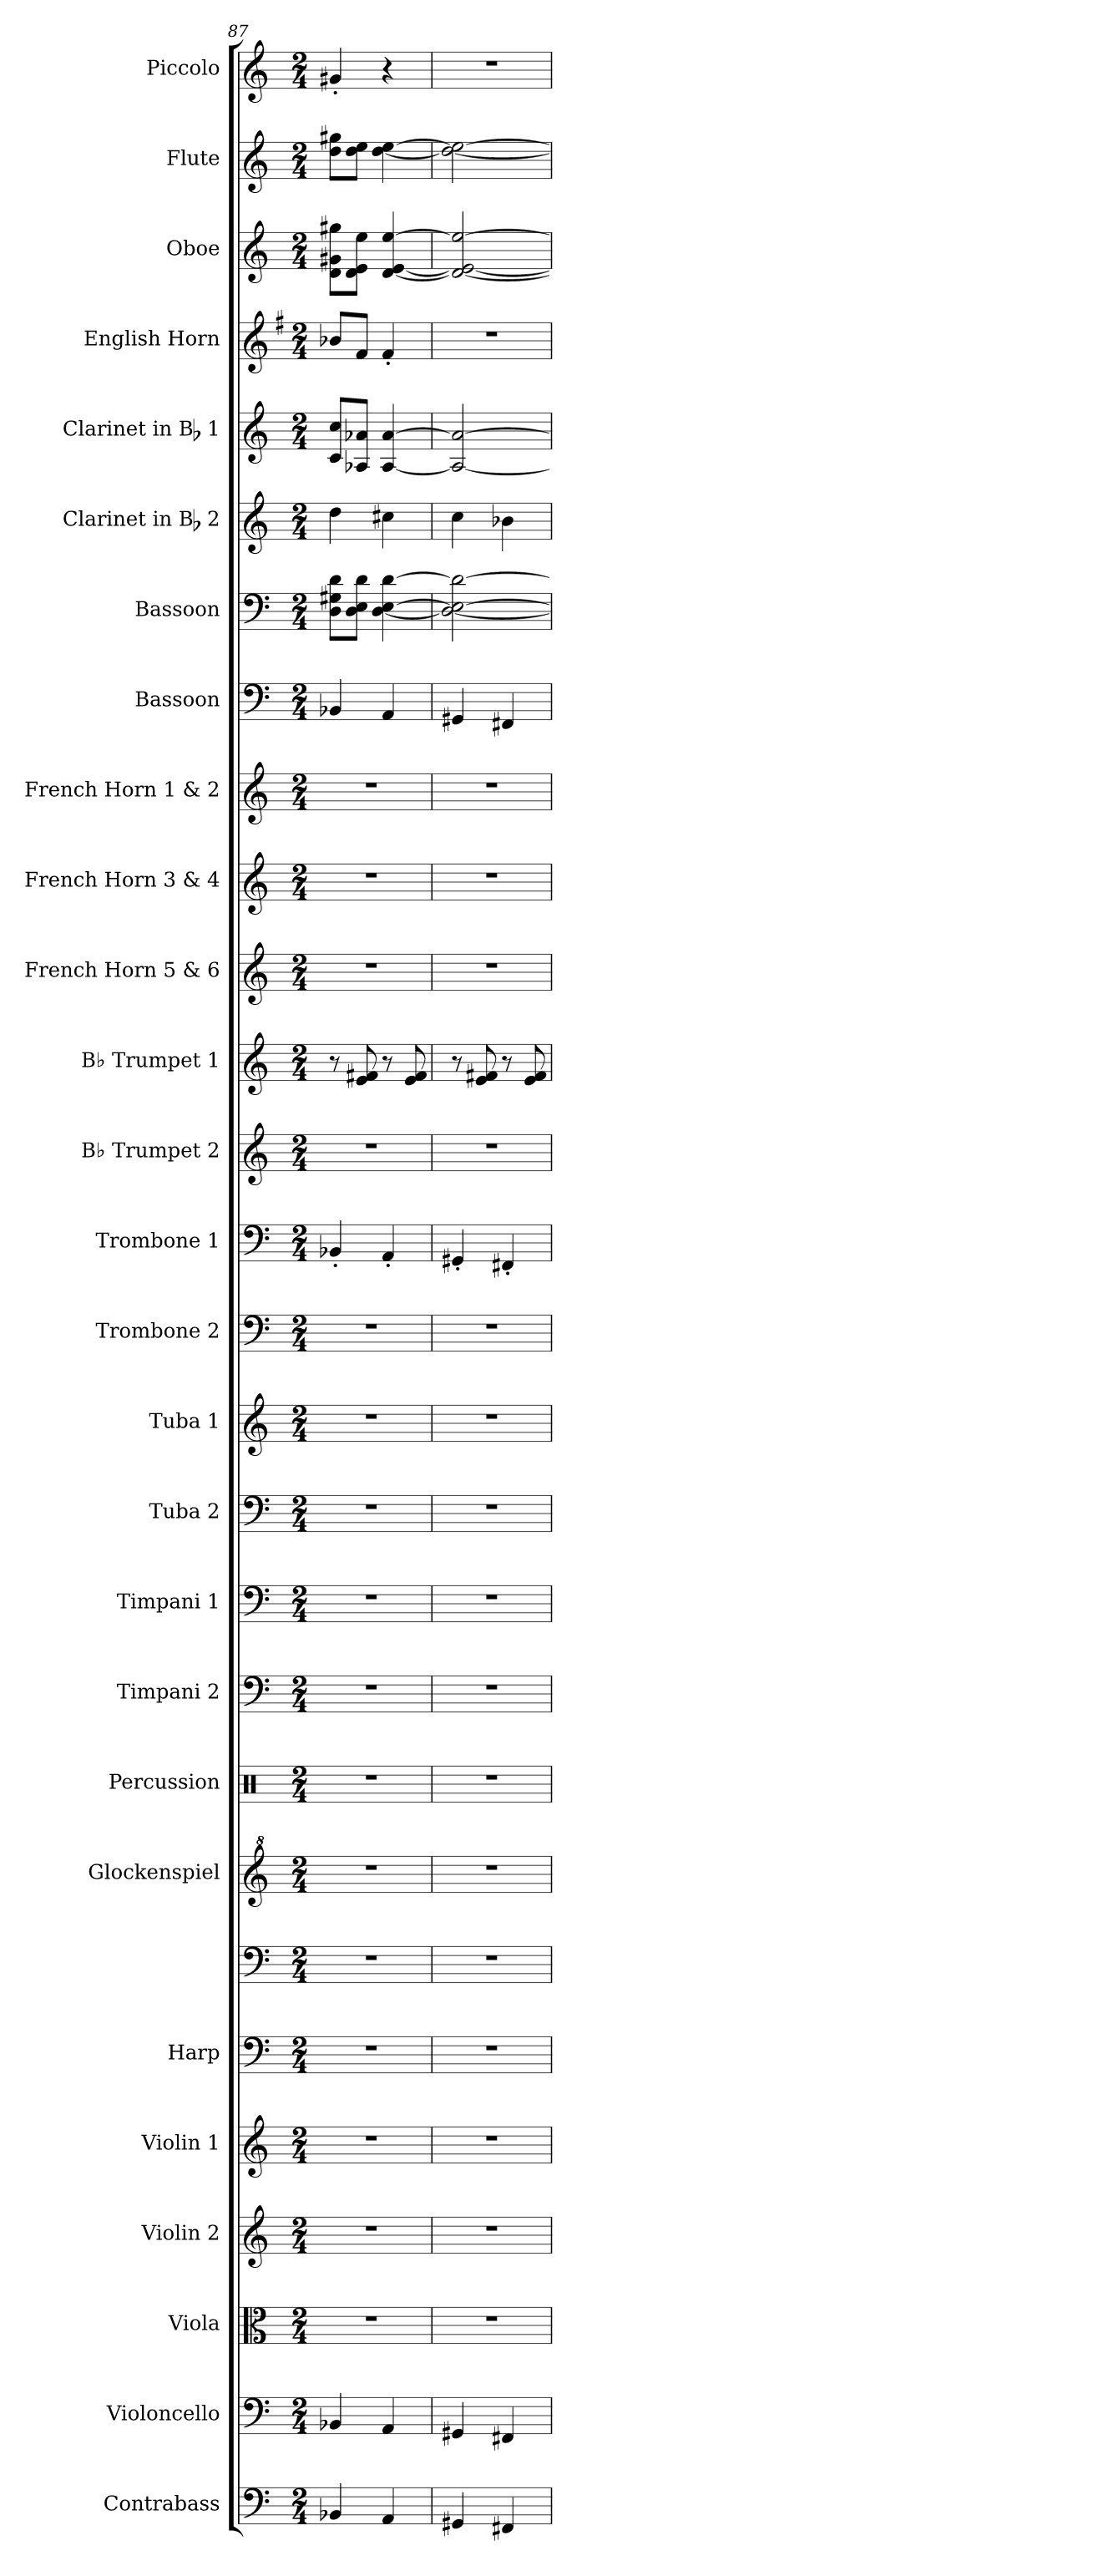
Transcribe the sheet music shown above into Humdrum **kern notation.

**kern	**kern	**kern	**kern	**kern	**kern	**kern	**kern	**kern	**kern	**kern	**kern	**kern	**kern	**kern	**kern	**kern	**kern	**kern	**kern	**kern	**kern	**kern	**kern	**kern	**kern	**kern	**kern
*part27	*part26	*part25	*part24	*part23	*part22	*part22	*part21	*part20	*part19	*part18	*part17	*part16	*part15	*part14	*part13	*part12	*part11	*part10	*part9	*part8	*part7	*part6	*part5	*part4	*part3	*part2	*part1
*staff28	*staff27	*staff26	*staff25	*staff24	*staff23	*staff22	*staff21	*staff20	*staff19	*staff18	*staff17	*staff16	*staff15	*staff14	*staff13	*staff12	*staff11	*staff10	*staff9	*staff8	*staff7	*staff6	*staff5	*staff4	*staff3	*staff2	*staff1
*I"Contrabass	*I"Violoncello	*I"Viola	*I"Violin 2	*I"Violin 1	*I"Harp	*	*I"Glockenspiel	*I"Percussion	*I"Timpani 2	*I"Timpani 1	*I"Tuba 2	*I"Tuba 1	*I"Trombone 2	*I"Trombone 1	*I"B♭ Trumpet 2	*I"B♭ Trumpet 1	*I"French Horn 5 &amp; 6	*I"French Horn 3 &amp; 4	*I"French Horn 1 &amp; 2	*I"Bassoon	*I"Bassoon	*I"Clarinet in Bb 2	*I"Clarinet in Bb 1	*I"English Horn	*I"Oboe	*I"Flute	*I"Piccolo
*I'Cbs.	*I'Vlc.	*I'Vla.	*I'Vln. 2	*I'Vln. 1	*I'Hrp.	*	*I'Glk.	*I'Perc.	*I'Timp. 2	*I'Timp. 1	*I'Tba. 2	*I'Tba. 1	*I'Tbn. 2	*I'Tbn. 1	*I'B♭ Tpt. 2	*I'B♭ Tpt. 1	*I'F Hn. 5 &amp; 6	*I'F Hn. 3 &amp; 4	*I'F Hn. 1 &amp; 2	*I'Bsn.	*I'Bsn.	*	*	*I'Eng Hn.	*I'Ob.	*I'Fl.	*I'Pic.
*clefF4	*clefF4	*clefC3	*clefG2	*clefG2	*clefF4	*clefF4	*clefG^2	*clefX	*clefF4	*clefF4	*clefF4	*clefG2	*clefF4	*clefF4	*clefG2	*clefG2	*clefG2	*clefG2	*clefG2	*clefF4	*clefF4	*clefG2	*clefG2	*clefG2	*clefG2	*clefG2	*clefG2
*	*	*	*	*	*	*	*	*	*	*	*	*	*	*	*ITrd1c2	*ITrd1c2	*ITrd4c7	*ITrd4c7	*ITrd4c7	*	*	*ITrd-5c-8	*ITrd-5c-8	*ITrd4c7	*	*	*
*k[]	*k[]	*k[]	*k[]	*k[]	*k[]	*k[]	*k[]	*k[]	*k[]	*k[]	*k[]	*k[]	*k[]	*k[]	*k[b-e-]	*k[b-e-]	*k[b-]	*k[b-]	*k[b-]	*k[]	*k[]	*k[b-e-a-d-]	*k[b-e-a-d-]	*k[]	*k[]	*k[]	*k[]
*M2/4	*M2/4	*M2/4	*M2/4	*M2/4	*M2/4	*M2/4	*M2/4	*M2/4	*M2/4	*M2/4	*M2/4	*M2/4	*M2/4	*M2/4	*M2/4	*M2/4	*M2/4	*M2/4	*M2/4	*M2/4	*M2/4	*M2/4	*M2/4	*M2/4	*M2/4	*M2/4	*M2/4
=87	=87	=87	=87	=87	=87	=87	=87	=87	=87	=87	=87	=87	=87	=87	=87	=87	=87	=87	=87	=87	=87	=87	=87	=87	=87	=87	=87
4BB-X/	4BB-X/	2r	2r	2r	2r	2r	2r	2r	2r	2r	2r	2r	2r	4BB-X'/	2r	8r	2r	2r	2r	4BB-X/	8D\ 8G#X\ 8d\L	4bb-\	8a-/ 8aa-/L	8e-X/L	8d\ 8g#X\ 8gg#X\L	8dd\ 8gg#X\L	4g#X'/
.	.	.	.	.	.	.	.	.	.	.	.	.	.	.	.	8d/ 8en/	.	.	.	.	8D\ 8E\ 8d\J	.	8f-X/ 8ff-X/J	8B/J	8d\ 8e\ 8ee\J	8dd\ 8ee\J	.
4AA/	4AA/	.	.	.	.	.	.	.	.	.	.	.	.	4AA'/	.	8r	.	.	.	4AA/	[4D\ [4E\ [4d\	4aan\	[4f-/ [4ff-/	4B'/	[4d/ [4e/ [4ee/	[4dd\ [4ee\	4r
.	.	.	.	.	.	.	.	.	.	.	.	.	.	.	.	8d/ 8e/	.	.	.	.	.	.	.	.	.	.	.
=88	=88	=88	=88	=88	=88	=88	=88	=88	=88	=88	=88	=88	=88	=88	=88	=88	=88	=88	=88	=88	=88	=88	=88	=88	=88	=88	=88
4GG#X/	4GG#X/	2r	2r	2r	2r	2r	2r	2r	2r	2r	2r	2r	2r	4GG#X'/	2r	8r	2r	2r	2r	4GG#X/	2D\_ 2E\_ 2d\_	4aa-\	2f-/_ 2ff-/_	2r	2d/_ 2e/_ 2ee/_	2dd\_ 2ee\_	2r
.	.	.	.	.	.	.	.	.	.	.	.	.	.	.	.	8d/ 8en/	.	.	.	.	.	.	.	.	.	.	.
4FF#X/	4FF#X/	.	.	.	.	.	.	.	.	.	.	.	.	4FF#X'/	.	8r	.	.	.	4FF#X/	.	4gg-X\	.	.	.	.	.
.	.	.	.	.	.	.	.	.	.	.	.	.	.	.	.	8d/ 8e/	.	.	.	.	.	.	.	.	.	.	.
=	=	=	=	=	=	=	=	=	=	=	=	=	=	=	=	=	=	=	=	=	=	=	=	=	=	=	=
*-	*-	*-	*-	*-	*-	*-	*-	*-	*-	*-	*-	*-	*-	*-	*-	*-	*-	*-	*-	*-	*-	*-	*-	*-	*-	*-	*-
